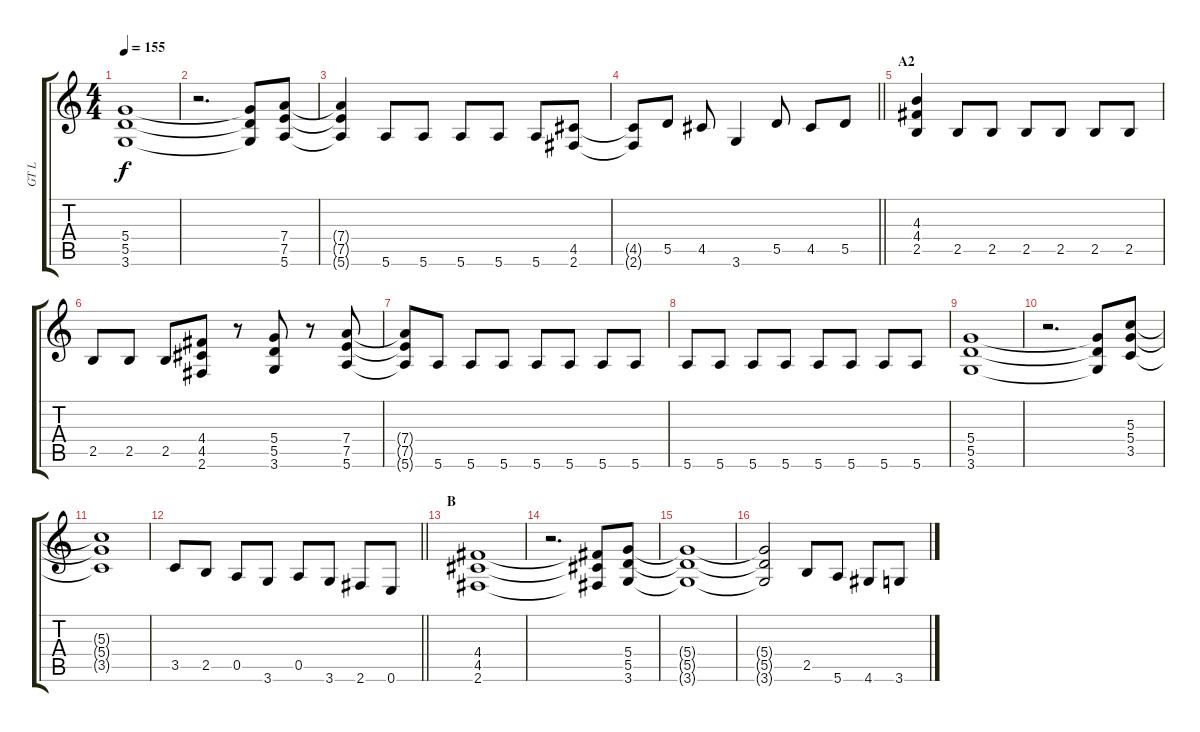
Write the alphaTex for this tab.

\track ("GT L" "GT L") {instrument distortionguitar}
\staff {score tabs}
\tuning (E4 B3 G3 D3 A2 E2) {hide}
\ts (4 4)
\tempo 155
\clef g2
\ks c
(5.4 5.5 3.6).1{dy f} |
r.2{d} (5.4{t} 5.5{t} 3.6{t}).8 (7.4 7.5 5.6).8 |
(7.4{t} 7.5{t} 5.6{t}).4 5.6.8 5.6.8 5.6.8 5.6.8 5.6.8 (4.5 2.6).8 |
\barLineRight lightlight
(4.5{t} 2.6{t}).8 5.5.8 4.5.8 3.6.4 5.5.8 4.5.8 5.5.8 |
\section ("" "A2")
(4.3 4.4 2.5).4 2.5.8 2.5.8 2.5.8 2.5.8 2.5.8 2.5.8 |
2.5.8 2.5.8 2.5.8 (4.4 4.5 2.6).8 r.8 (5.4 5.5 3.6).8 r.8 (7.4 7.5 5.6).8 |
(7.4{t} 7.5{t} 5.6{t}).8 5.6.8 5.6.8 5.6.8 5.6.8 5.6.8 5.6.8 5.6.8 |
5.6.8 5.6.8 5.6.8 5.6.8 5.6.8 5.6.8 5.6.8 5.6.8 |
(5.4 5.5 3.6).1 |
r.2{d} (5.4{t} 5.5{t} 3.6{t}).8 (5.3 5.4 3.5).8 |
(5.3{t} 5.4{t} 3.5{t}).1 |
\barLineRight lightlight
3.5.8 2.5.8 0.5.8 3.6.8 0.5.8 3.6.8 2.6.8 0.6.8 |
\section ("" "B")
(4.4 4.5 2.6).1 |
r.2{d} (4.4{t} 4.5{t} 2.6{t}).8 (5.4 5.5 3.6).8 |
(5.4{t} 5.5{t} 3.6{t}).1 |
(5.4{t} 5.5{t} 3.6{t}).2 2.5.8 5.6.8 4.6.8 3.6.8
